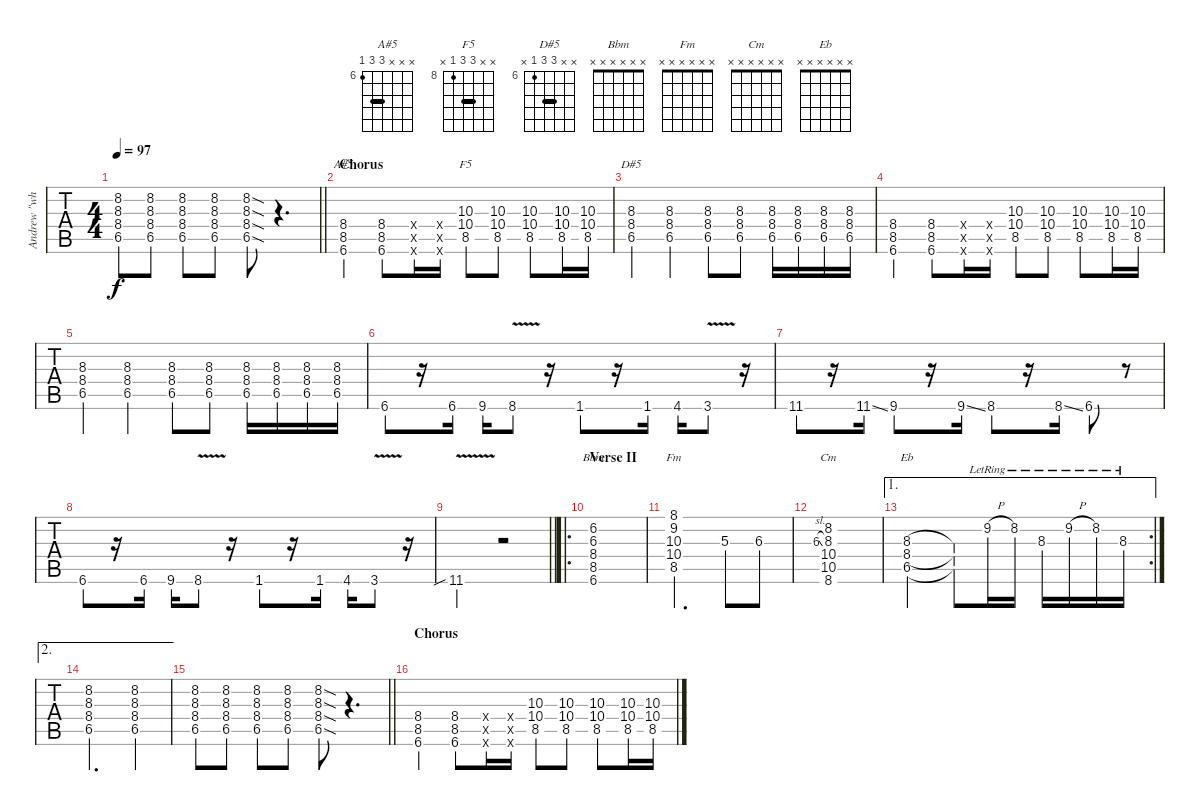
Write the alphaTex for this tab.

\track ("Andrew \"whitey\" White's lead guitar" "Andrew \"wh") {instrument overdrivenguitar}
\staff {tabs}
\tuning (E4 B3 G3 D3 A2 E2) {hide}
\chord ("A#5" x x x 8 8 6) {firstfret 6 barre 8}
\chord ("F5" x x 10 10 8 x) {firstfret 8 barre 10}
\chord ("D#5" x x 8 8 6 x) {firstfret 6 barre 8}
\chord ("Bbm" x x x x x x)
\chord ("Fm" x x x x x x)
\chord ("Cm" x x x x x x)
\chord ("Eb" x x x x x x)
\ts (4 4)
\tempo 97
\clef g2
\barLineRight lightlight
\ks c
(8.2 8.3 8.4 6.5).8{dy f} (8.2 8.3 8.4 6.5).8 (8.2 8.3 8.4 6.5).8 (8.2 8.3 8.4 6.5).8 (8.2{sod} 8.3{sod} 8.4{sod} 6.5{sod}).8 r.4{d} |
\section ("" "Chorus")
(8.4 8.5 6.6).4{ch "A#5"} (8.4 8.5 6.6).8 (0.4{x} 0.5{x} 0.6{x}).16 (0.4{x} 0.5{x} 0.6{x}).16 (10.3 10.4 8.5).8{ch "F5"} (10.3 10.4 8.5).8 (10.3 10.4 8.5).8 (10.3 10.4 8.5).16 (10.3 10.4 8.5).16 |
(8.3 8.4 6.5).4{ch "D#5"} (8.3 8.4 6.5).4 (8.3 8.4 6.5).8 (8.3 8.4 6.5).8 (8.3 8.4 6.5).16 (8.3 8.4 6.5).16 (8.3 8.4 6.5).16 (8.3 8.4 6.5).16 |
(8.4 8.5 6.6).4 (8.4 8.5 6.6).8 (0.4{x} 0.5{x} 0.6{x}).16 (0.4{x} 0.5{x} 0.6{x}).16 (10.3 10.4 8.5).8 (10.3 10.4 8.5).8 (10.3 10.4 8.5).8 (10.3 10.4 8.5).16 (10.3 10.4 8.5).16 |
(8.3 8.4 6.5).4 (8.3 8.4 6.5).4 (8.3 8.4 6.5).8 (8.3 8.4 6.5).8 (8.3 8.4 6.5).16 (8.3 8.4 6.5).16 (8.3 8.4 6.5).16 (8.3 8.4 6.5).16 |
6.6.8 r.16 6.6.16 9.6.16 8.6{v}.8 r.16 1.6.8 r.16 1.6.16 4.6.16 3.6{v}.8 r.16 |
11.6.8 r.16 11.6{ss}.16 9.6.8 r.16 9.6{ss}.16 8.6.8 r.16 8.6{ss}.16 6.6.8 r.8 |
6.6.8 r.16 6.6.16 9.6.16 8.6{v}.8 r.16 1.6.8 r.16 1.6.16 4.6.16 3.6{v}.8 r.16 |
\barLineRight lightlight
11.6{v sib}.2 r.2 |
\ro
\section ("" "Verse II")
(6.2 6.3 8.4 8.5 6.6).1{ch "Bbm"} |
(8.1 9.2 10.3 10.4 8.5).2{d ch "Fm"} 5.3.8 6.3.8 |
6.3{sl}.8{gr} (8.2 8.3 10.4 10.5 8.6).1{ch "Cm"} |
\ae 1
\rc 2
(8.3 8.4 6.5).2{ch "Eb"} (8.3{t} 8.4{t} 6.5{t}).8 9.2{h lr}.16 8.2{lr}.16 8.3{lr}.16 9.2{h lr}.16 8.2{lr}.16 8.3{lr}.16 |
\ae 2
(8.2 8.3 8.4 6.5).2{d} (8.2 8.3 8.4 6.5).4 |
\barLineRight lightlight
(8.2 8.3 8.4 6.5).8 (8.2 8.3 8.4 6.5).8 (8.2 8.3 8.4 6.5).8 (8.2 8.3 8.4 6.5).8 (8.2{sod} 8.3{sod} 8.4{sod} 6.5{sod}).8 r.4{d} |
\section ("" "Chorus")
(8.4 8.5 6.6).4 (8.4 8.5 6.6).8 (0.4{x} 0.5{x} 0.6{x}).16 (0.4{x} 0.5{x} 0.6{x}).16 (10.3 10.4 8.5).8 (10.3 10.4 8.5).8 (10.3 10.4 8.5).8 (10.3 10.4 8.5).16 (10.3 10.4 8.5).16
